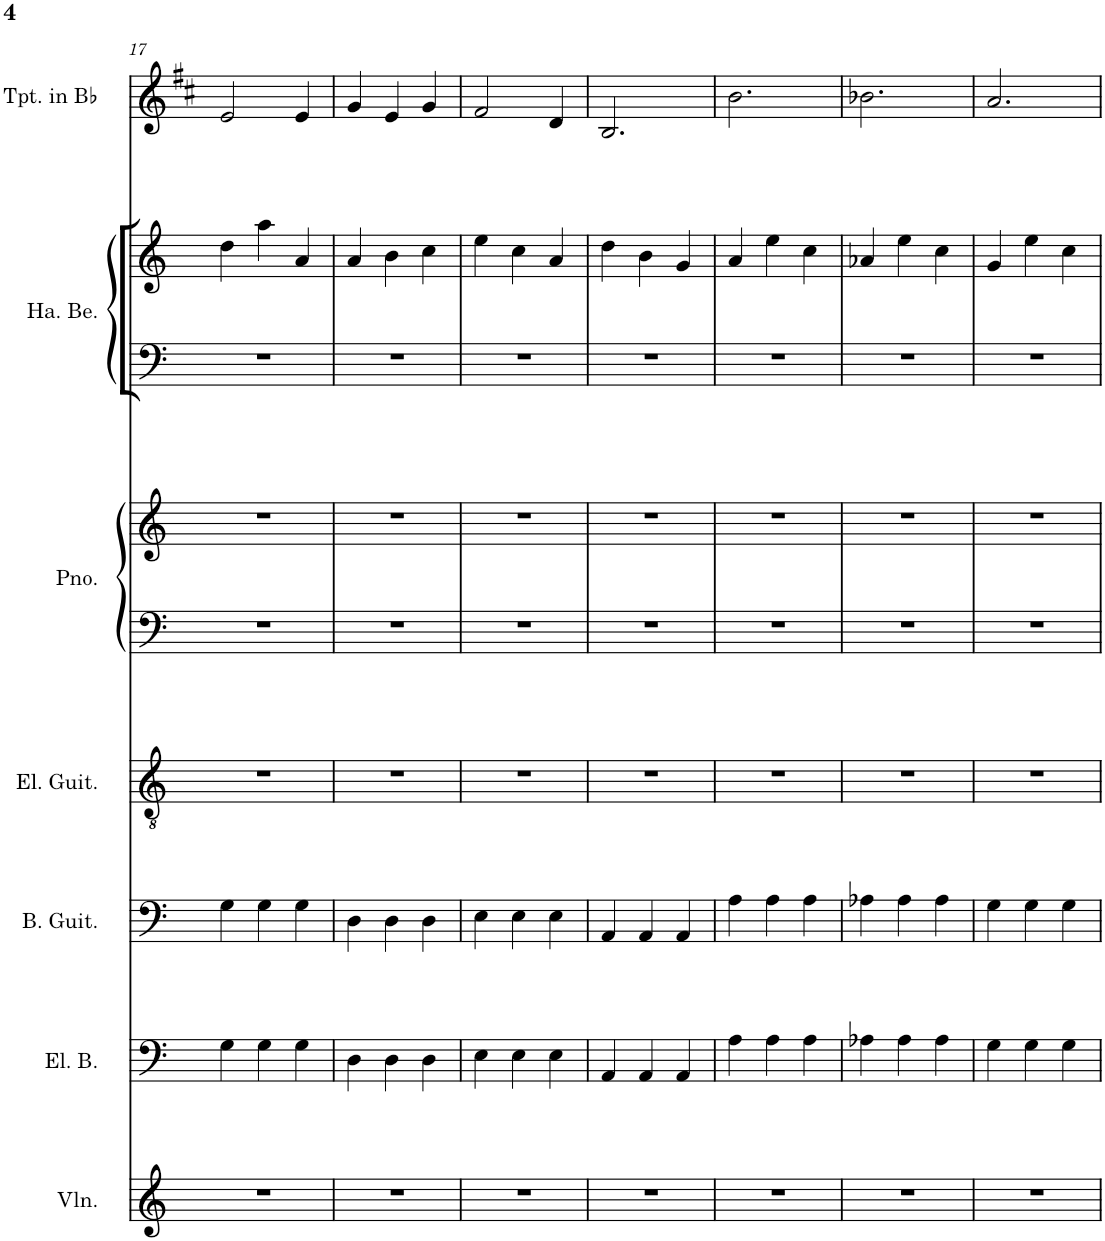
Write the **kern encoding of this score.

**kern	**kern	**kern	**kern	**kern	**kern	**kern	**kern	**kern
*part7	*part6	*part5	*part4	*part3	*part3	*part2	*part2	*part1
*staff9	*staff8	*staff7	*staff6	*staff5	*staff4	*staff3	*staff2	*staff1
*I"Violin	*I"Electric Bass	*I"Bass Guitar	*I"Electric Guitar	*I"Grand Piano	*	*I"Hand Bells	*	*I"Trumpet in Bb
*I'Vln.	*I'El. B.	*I'B. Guit.	*I'El. Guit.	*I'Pno.	*	*I'Ha. Be.	*	*I'Tpt. in Bb
!!LO:PB:g=z
*clefG2	*clefF4	*clefF4	*clefGv2	*clefF4	*clefG2	*clefF4	*clefG2	*clefG2
*	*Trd7c12	*Trd7c12	*	*	*	*Trd-7c-12	*Trd-7c-12	*Trd1c2
*k[]	*k[]	*k[]	*k[]	*k[]	*k[]	*k[]	*k[]	*k[f#c#]
*M3/4	*M3/4	*M3/4	*M3/4	*M3/4	*M3/4	*M3/4	*M3/4	*M3/4
=17	=17	=17	=17	=17	=17	=17	=17	=17
2.r	4G\	4G\	2.r	2.r	2.r	2.r	4dd\	2e/
.	4G\	4G\	.	.	.	.	4aa\	.
.	4G\	4G\	.	.	.	.	4a/	4e/
=18	=18	=18	=18	=18	=18	=18	=18	=18
2.r	4D\	4D\	2.r	2.r	2.r	2.r	4a/	4g/
.	4D\	4D\	.	.	.	.	4b\	4e/
.	4D\	4D\	.	.	.	.	4cc\	4g/
=19	=19	=19	=19	=19	=19	=19	=19	=19
2.r	4E\	4E\	2.r	2.r	2.r	2.r	4ee\	2f#/
.	4E\	4E\	.	.	.	.	4cc\	.
.	4E\	4E\	.	.	.	.	4a/	4d/
=20	=20	=20	=20	=20	=20	=20	=20	=20
2.r	4AA/	4AA/	2.r	2.r	2.r	2.r	4dd\	2.B/
.	4AA/	4AA/	.	.	.	.	4b\	.
.	4AA/	4AA/	.	.	.	.	4g/	.
=21	=21	=21	=21	=21	=21	=21	=21	=21
2.r	4A\	4A\	2.r	2.r	2.r	2.r	4a/	2.b\
.	4A\	4A\	.	.	.	.	4ee\	.
.	4A\	4A\	.	.	.	.	4cc\	.
=22	=22	=22	=22	=22	=22	=22	=22	=22
2.r	4A-X\	4A-X\	2.r	2.r	2.r	2.r	4a-X/	2.b-X\
.	4A-\	4A-\	.	.	.	.	4ee\	.
.	4A-\	4A-\	.	.	.	.	4cc\	.
=23	=23	=23	=23	=23	=23	=23	=23	=23
2.r	4G\	4G\	2.r	2.r	2.r	2.r	4g/	2.a/
.	4G\	4G\	.	.	.	.	4ee\	.
.	4G\	4G\	.	.	.	.	4cc\	.
=	=	=	=	=	=	=	=	=
*-	*-	*-	*-	*-	*-	*-	*-	*-
